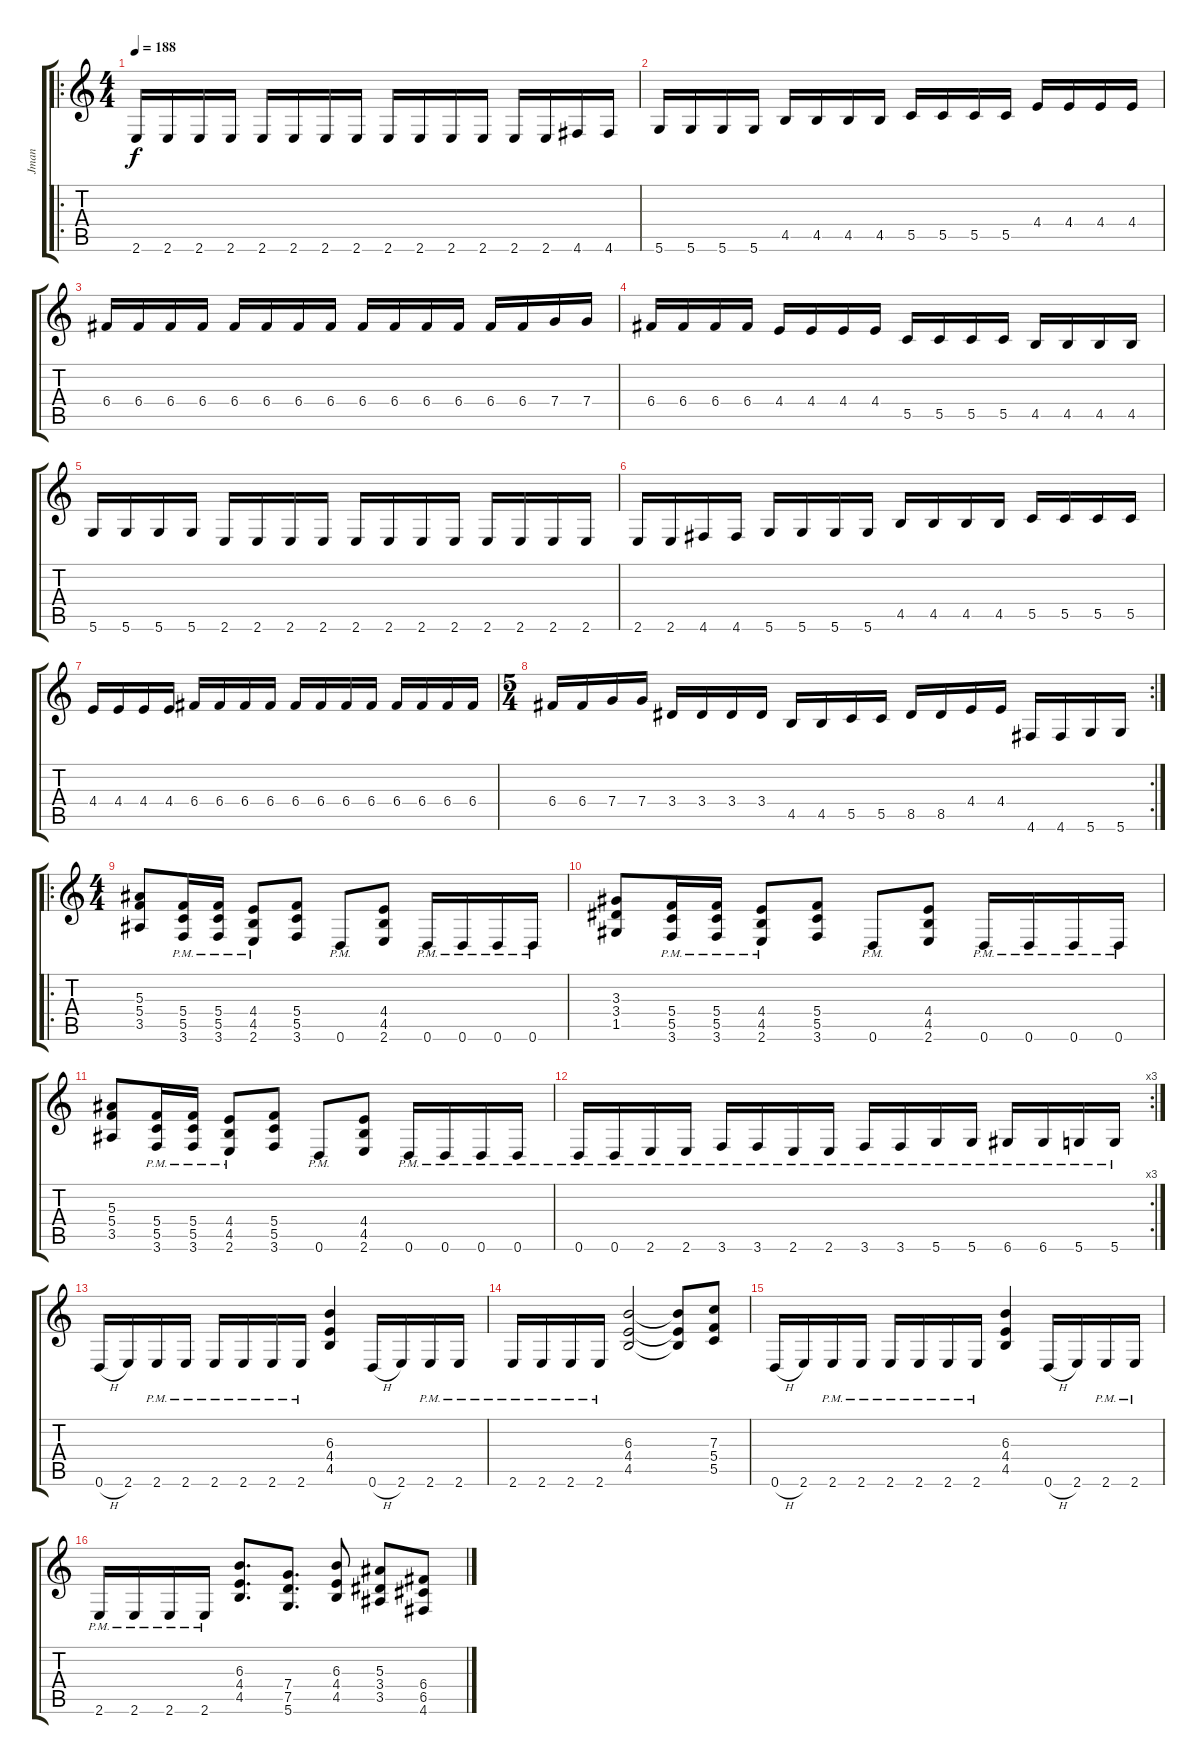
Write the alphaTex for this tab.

\track ("Jman" "Jman") {instrument overdrivenguitar}
\staff {score tabs}
\tuning (D4 A3 F3 C3 G2 D2) {hide}
\ro
\ts (4 4)
\tempo 188
\clef g2
\ks c
2.6.16{dy f} 2.6.16 2.6.16 2.6.16 2.6.16 2.6.16 2.6.16 2.6.16 2.6.16 2.6.16 2.6.16 2.6.16 2.6.16 2.6.16 4.6.16 4.6.16 |
5.6.16 5.6.16 5.6.16 5.6.16 4.5.16 4.5.16 4.5.16 4.5.16 5.5.16 5.5.16 5.5.16 5.5.16 4.4.16 4.4.16 4.4.16 4.4.16 |
6.4.16 6.4.16 6.4.16 6.4.16 6.4.16 6.4.16 6.4.16 6.4.16 6.4.16 6.4.16 6.4.16 6.4.16 6.4.16 6.4.16 7.4.16 7.4.16 |
6.4.16 6.4.16 6.4.16 6.4.16 4.4.16 4.4.16 4.4.16 4.4.16 5.5.16 5.5.16 5.5.16 5.5.16 4.5.16 4.5.16 4.5.16 4.5.16 |
5.6.16 5.6.16 5.6.16 5.6.16 2.6.16 2.6.16 2.6.16 2.6.16 2.6.16 2.6.16 2.6.16 2.6.16 2.6.16 2.6.16 2.6.16 2.6.16 |
2.6.16 2.6.16 4.6.16 4.6.16 5.6.16 5.6.16 5.6.16 5.6.16 4.5.16 4.5.16 4.5.16 4.5.16 5.5.16 5.5.16 5.5.16 5.5.16 |
4.4.16 4.4.16 4.4.16 4.4.16 6.4.16 6.4.16 6.4.16 6.4.16 6.4.16 6.4.16 6.4.16 6.4.16 6.4.16 6.4.16 6.4.16 6.4.16 |
\rc 2
\ts (5 4)
6.4.16 6.4.16 7.4.16 7.4.16 3.4.16 3.4.16 3.4.16 3.4.16 4.5.16 4.5.16 5.5.16 5.5.16 8.5.16 8.5.16 4.4.16 4.4.16 4.6.16 4.6.16 5.6.16 5.6.16 |
\ro
\ts (4 4)
(5.3 5.4 3.5).8 (5.4{pm} 5.5{pm} 3.6{pm}).16 (5.4{pm} 5.5{pm} 3.6{pm}).16 (4.4{pm} 4.5{pm} 2.6{pm}).8 (5.4 5.5 3.6).8 0.6{pm}.8 (4.4 4.5 2.6).8 0.6{pm}.16 0.6{pm}.16 0.6{pm}.16 0.6{pm}.16 |
(3.3 3.4 1.5).8 (5.4{pm} 5.5{pm} 3.6{pm}).16 (5.4{pm} 5.5{pm} 3.6{pm}).16 (4.4{pm} 4.5{pm} 2.6{pm}).8 (5.4 5.5 3.6).8 0.6{pm}.8 (4.4 4.5 2.6).8 0.6{pm}.16 0.6{pm}.16 0.6{pm}.16 0.6{pm}.16 |
(5.3 5.4 3.5).8 (5.4{pm} 5.5{pm} 3.6{pm}).16 (5.4{pm} 5.5{pm} 3.6{pm}).16 (4.4{pm} 4.5{pm} 2.6{pm}).8 (5.4 5.5 3.6).8 0.6{pm}.8 (4.4 4.5 2.6).8 0.6{pm}.16 0.6{pm}.16 0.6{pm}.16 0.6{pm}.16 |
\rc 3
0.6{pm}.16 0.6{pm}.16 2.6{pm}.16 2.6{pm}.16 3.6{pm}.16 3.6{pm}.16 2.6{pm}.16 2.6{pm}.16 3.6{pm}.16 3.6{pm}.16 5.6{pm}.16 5.6{pm}.16 6.6{pm}.16 6.6{pm}.16 5.6{pm}.16 5.6{pm}.16 |
0.6{h}.16 2.6.16 2.6{pm}.16 2.6{pm}.16 2.6{pm}.16 2.6{pm}.16 2.6{pm}.16 2.6{pm}.16 (6.3 4.4 4.5).4 0.6{h}.16 2.6.16 2.6{pm}.16 2.6{pm}.16 |
2.6{pm}.16 2.6{pm}.16 2.6{pm}.16 2.6{pm}.16 (6.3 4.4 4.5).2 (6.3{t} 4.4{t} 4.5{t}).8 (7.3 5.4 5.5).8 |
0.6{h}.16 2.6.16 2.6{pm}.16 2.6{pm}.16 2.6{pm}.16 2.6{pm}.16 2.6{pm}.16 2.6{pm}.16 (6.3 4.4 4.5).4 0.6{h}.16 2.6.16 2.6{pm}.16 2.6{pm}.16 |
2.6{pm}.16 2.6{pm}.16 2.6{pm}.16 2.6{pm}.16 (6.3 4.4 4.5).8{d} (7.4 7.5 5.6).8{d} (6.3 4.4 4.5).8 (5.3 3.4 3.5).8 (6.4 6.5 4.6).8
